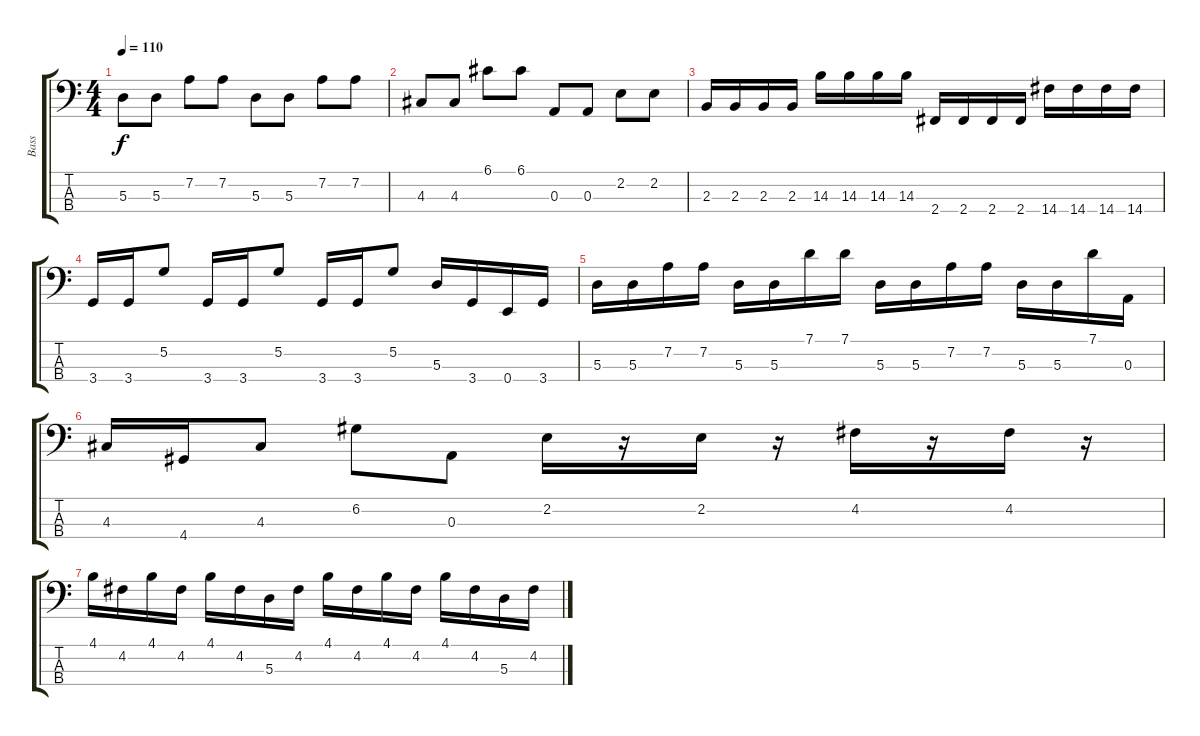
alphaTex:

\track ("Bass" "Bass") {instrument electricbassfinger}
\staff {score tabs}
\tuning (G2 D2 A1 E1) {hide}
\ts (4 4)
\tempo 110
\clef f4
\ks c
5.3.8{dy f} 5.3.8 7.2.8 7.2.8 5.3.8 5.3.8 7.2.8 7.2.8 |
4.3.8 4.3.8 6.1.8 6.1.8 0.3.8 0.3.8 2.2.8 2.2.8 |
2.3.16{volume 4} 2.3.16 2.3.16 2.3.16 14.3.16 14.3.16 14.3.16 14.3.16 2.4.16 2.4.16 2.4.16 2.4.16 14.4.16 14.4.16 14.4.16 14.4.16 |
3.4.16 3.4.16 5.2.8 3.4.16 3.4.16 5.2.8 3.4.16 3.4.16 5.2.8 5.3.16 3.4.16 0.4.16 3.4.16 |
5.3.16 5.3.16 7.2.16 7.2.16 5.3.16 5.3.16{volume 0} 7.1.16 7.1.16 5.3.16 5.3.16 7.2.16 7.2.16 5.3.16 5.3.16 7.1.16 0.3.16 |
4.3.16 4.4.16 4.3.8 6.2.8 0.3.8 2.2.16 r.16 2.2.16 r.16 4.2.16 r.16 4.2.16 r.16 |
4.1.16 4.2.16 4.1.16 4.2.16 4.1.16 4.2.16 5.3.16{volume 0} 4.2.16 4.1.16 4.2.16 4.1.16 4.2.16 4.1.16 4.2.16 5.3.16 4.2.16
